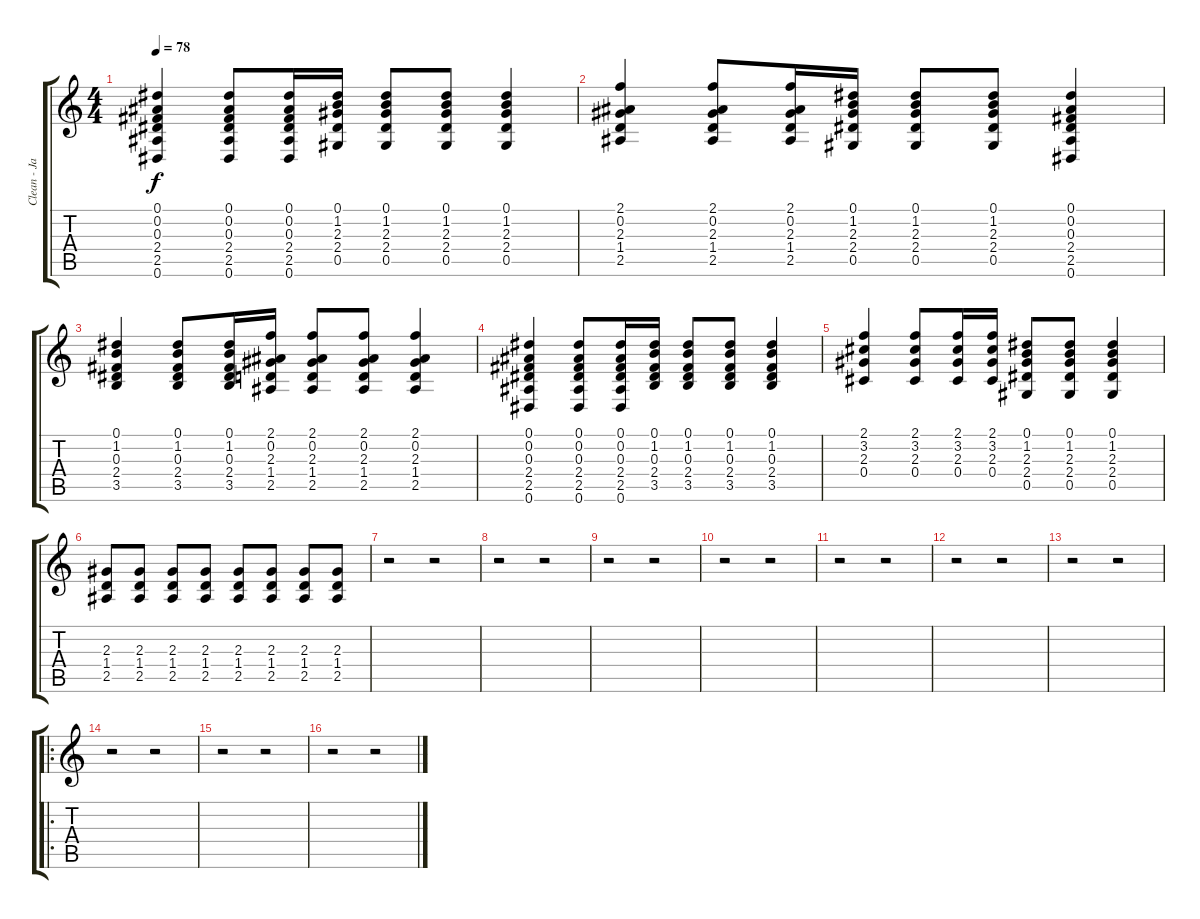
\track ("Clean - James" "Clean - Ja") {instrument electricguitarclean}
\staff {score tabs}
\tuning (Eb4 Bb3 Gb3 Db3 Ab2 Eb2) {hide}
\ts (4 4)
\tempo 78
\clef g2
\ks c
(0.1 0.2 0.3 2.4 2.5 0.6).4{dy f} (0.1 0.2 0.3 2.4 2.5 0.6).8 (0.1 0.2 0.3 2.4 2.5 0.6).16 (0.1 1.2 2.3 2.4 0.5).16 (0.1 1.2 2.3 2.4 0.5).8 (0.1 1.2 2.3 2.4 0.5).8 (0.1 1.2 2.3 2.4 0.5).4 |
(2.1 0.2 2.3 1.4 2.5).4 (2.1 0.2 2.3 1.4 2.5).8 (2.1 0.2 2.3 1.4 2.5).16 (0.1 1.2 2.3 2.4 0.5).16 (0.1 1.2 2.3 2.4 0.5).8 (0.1 1.2 2.3 2.4 0.5).8 (0.1 0.2 0.3 2.4 2.5 0.6).4 |
(0.1 1.2 0.3 2.4 3.5).4 (0.1 1.2 0.3 2.4 3.5).8 (0.1 1.2 0.3 2.4 3.5).16 (2.1 0.2 2.3 1.4 2.5).16 (2.1 0.2 2.3 1.4 2.5).8 (2.1 0.2 2.3 1.4 2.5).8 (2.1 0.2 2.3 1.4 2.5).4 |
(0.1 0.2 0.3 2.4 2.5 0.6).4 (0.1 0.2 0.3 2.4 2.5 0.6).8 (0.1 0.2 0.3 2.4 2.5 0.6).16 (0.1 1.2 0.3 2.4 3.5).16 (0.1 1.2 0.3 2.4 3.5).8 (0.1 1.2 0.3 2.4 3.5).8 (0.1 1.2 0.3 2.4 3.5).4 |
(2.1 3.2 2.3 0.4).4 (2.1 3.2 2.3 0.4).8 (2.1 3.2 2.3 0.4).16 (2.1 3.2 2.3 0.4).16 (0.1 1.2 2.3 2.4 0.5).8 (0.1 1.2 2.3 2.4 0.5).8 (0.1 1.2 2.3 2.4 0.5).4 |
(2.3 1.4 2.5).8 (2.3 1.4 2.5).8 (2.3 1.4 2.5).8 (2.3 1.4 2.5).8 (2.3 1.4 2.5).8 (2.3 1.4 2.5).8 (2.3 1.4 2.5).8 (2.3 1.4 2.5).8 |
r.2 r.2 |
r.2 r.2 |
r.2 r.2 |
r.2 r.2 |
r.2 r.2 |
r.2 r.2 |
r.2 r.2 |
\ro
r.2 r.2 |
r.2 r.2 |
r.2 r.2
